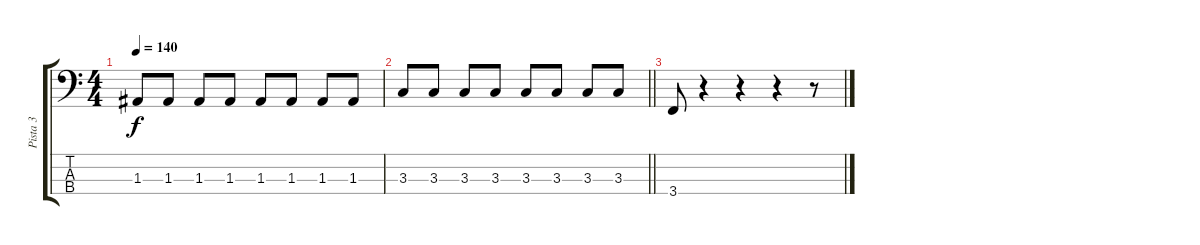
\track ("Pista 3" "Pista 3") {instrument electricbassfinger}
\staff {score tabs}
\tuning (G2 D2 A1 D1) {hide}
\ts (4 4)
\tempo 140
\clef f4
\ks c
1.3.8{dy f} 1.3.8 1.3.8 1.3.8 1.3.8 1.3.8 1.3.8 1.3.8 |
\barLineRight lightlight
3.3.8 3.3.8 3.3.8 3.3.8 3.3.8 3.3.8 3.3.8 3.3.8 |
3.4.8 r.4 r.4 r.4 r.8
